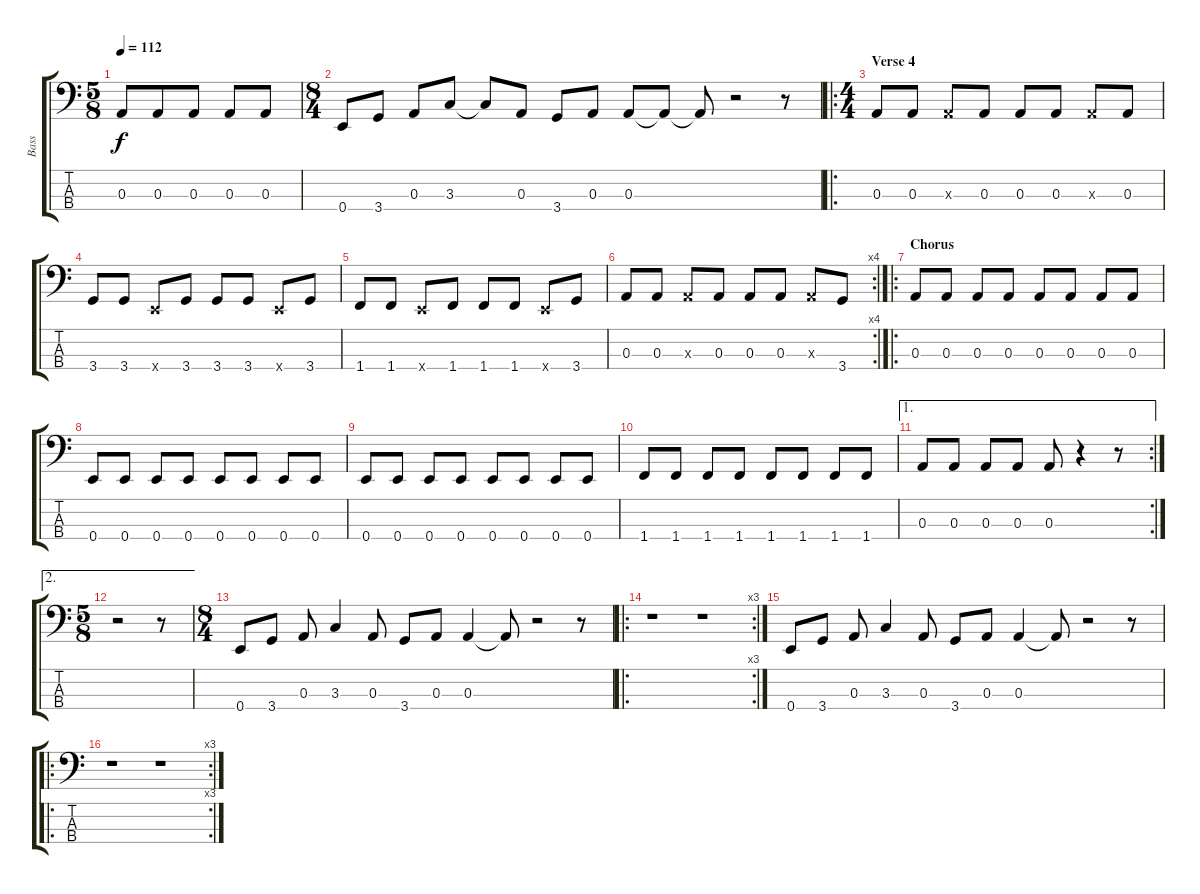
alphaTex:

\track ("Bass" "Bass") {instrument electricbasspick}
\staff {score tabs}
\tuning (G2 D2 A1 E1) {hide}
\ts (5 8)
\tempo 112
\clef f4
\ks c
0.3.8{dy f} 0.3.8 0.3.8 0.3.8 0.3.8 |
\ts (8 4)
0.4.8 3.4.8 0.3.8 3.3.8 3.3{t}.8 0.3.8 3.4.8 0.3.8 0.3.8 0.3{t}.8 0.3{t}.8 r.2 r.8 |
\ro
\ts (4 4)
\section ("" "Verse 4")
0.3.8 0.3.8 0.3{x}.8 0.3.8 0.3.8 0.3.8 0.3{x}.8 0.3.8 |
3.4.8 3.4.8 0.4{x}.8 3.4.8 3.4.8 3.4.8 0.4{x}.8 3.4.8 |
1.4.8 1.4.8 0.4{x}.8 1.4.8 1.4.8 1.4.8 0.4{x}.8 3.4.8 |
\rc 4
0.3.8 0.3.8 0.3{x}.8 0.3.8 0.3.8 0.3.8 0.3{x}.8 3.4.8 |
\ro
\section ("" "Chorus")
0.3.8 0.3.8 0.3.8 0.3.8 0.3.8 0.3.8 0.3.8 0.3.8 |
0.4.8 0.4.8 0.4.8 0.4.8 0.4.8 0.4.8 0.4.8 0.4.8 |
0.4.8 0.4.8 0.4.8 0.4.8 0.4.8 0.4.8 0.4.8 0.4.8 |
1.4.8 1.4.8 1.4.8 1.4.8 1.4.8 1.4.8 1.4.8 1.4.8 |
\ae 1
\rc 2
0.3.8 0.3.8 0.3.8 0.3.8 0.3.8 r.4 r.8 |
\ae 2
\ts (5 8)
r.2 r.8 |
\ts (8 4)
0.4.8 3.4.8 0.3.8 3.3.4 0.3.8 3.4.8 0.3.8 0.3.4 0.3{t}.8 r.2 r.8 |
\ro
\rc 3
r.1 r.1 |
0.4.8 3.4.8 0.3.8 3.3.4 0.3.8 3.4.8 0.3.8 0.3.4 0.3{t}.8 r.2 r.8 |
\ro
\rc 3
r.1 r.1
